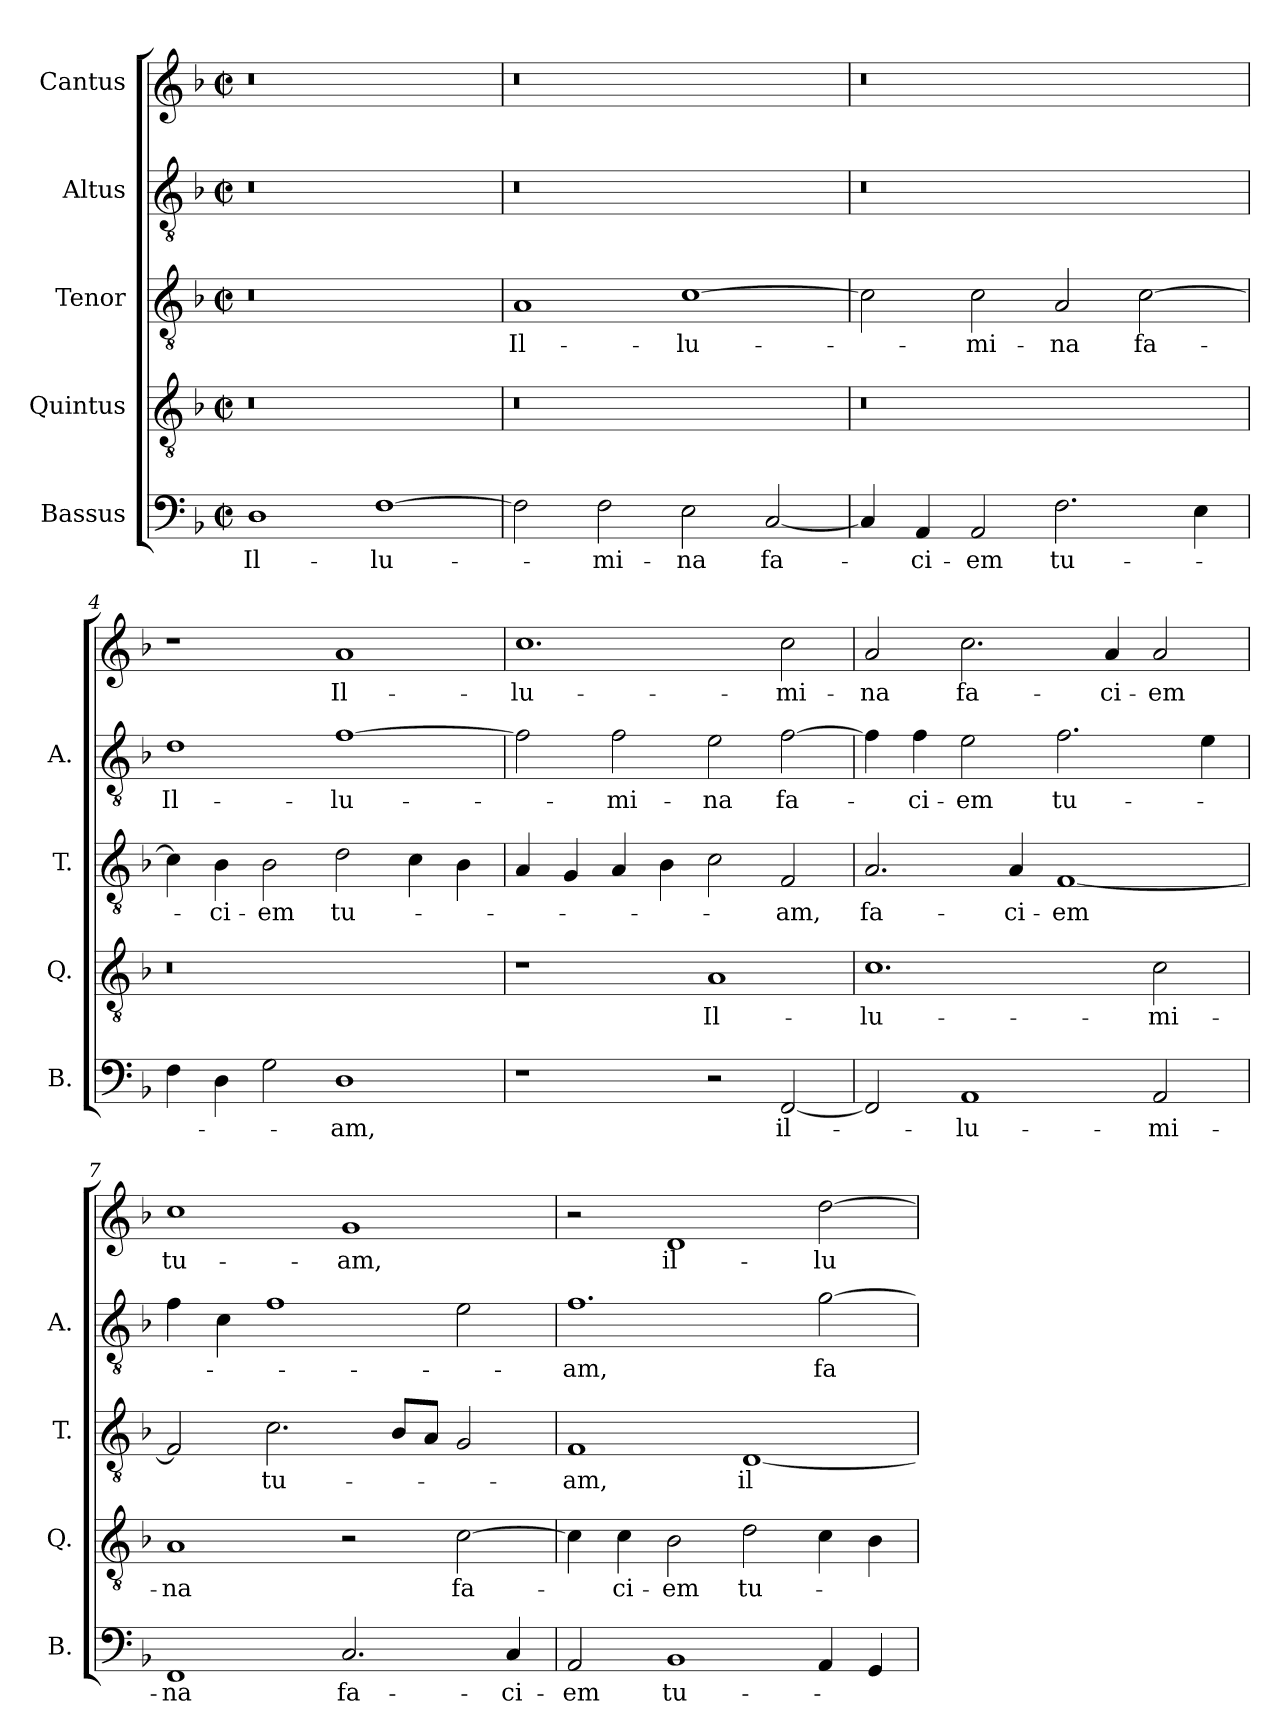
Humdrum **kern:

**kern	**text	**kern	**text	**kern	**text	**kern	**text	**kern	**text
*part5	*part5	*part4	*part4	*part3	*part3	*part2	*part2	*part1	*part1
*staff5	*staff5	*staff4	*staff4	*staff3	*staff3	*staff2	*staff2	*staff1	*staff1
*I"Bassus	*	*I"Quintus	*	*I"Tenor	*	*I"Altus	*	*I"Cantus	*
*I'B.	*	*I'Q.	*	*I'T.	*	*I'A.	*	*	*
*clefF4	*	*clefGv2	*	*clefGv2	*	*clefGv2	*	*clefG2	*
*k[b-]	*	*k[b-]	*	*k[b-]	*	*k[b-]	*	*k[b-]	*
*F:	*	*F:	*	*F:	*	*F:	*	*F:	*
*M2/2	*	*M2/2	*	*M2/2	*	*M2/2	*	*M2/2	*
*met(c|)	*	*met(c|)	*	*met(c|)	*	*met(c|)	*	*met(c|)	*
=1	=1	=1	=1	=1	=1	=1	=1	=1	=1
!	!	!LO:N:vis=0	!	!LO:N:vis=0	!	!LO:N:vis=0	!	!LO:N:vis=0	!
1D\	Il-	1r	.	1r	.	1r	.	1r	.
[1F\	-lu-	1ryy	.	1ryy	.	1ryy	.	1ryy	.
=2	=2	=2	=2	=2	=2	=2	=2	=2	=2
!	!	!LO:N:vis=0	!	!	!	!LO:N:vis=0	!	!LO:N:vis=0	!
2F\]	.	1r	.	1A/	Il-	1r	.	1r	.
2F\	-mi-	.	.	.	.	.	.	.	.
2E\	-na	1ryy	.	[1c\	-lu-	1ryy	.	1ryy	.
[2C/	fa-	.	.	.	.	.	.	.	.
=3	=3	=3	=3	=3	=3	=3	=3	=3	=3
!	!	!LO:N:vis=0	!	!	!	!LO:N:vis=0	!	!LO:N:vis=0	!
4C/]	.	1r	.	2c\]	.	1r	.	1r	.
4AA/	-ci-	.	.	.	.	.	.	.	.
2AA/	-em	.	.	2c\	-mi-	.	.	.	.
2.F\	tu-	1ryy	.	2A/	-na	1ryy	.	1ryy	.
.	.	.	.	[2c\	fa-	.	.	.	.
4E\	.	.	.	.	.	.	.	.	.
=4	=4	=4	=4	=4	=4	=4	=4	=4	=4
!	!	!LO:N:vis=0	!	!	!	!	!	!	!
4F\	.	1r	.	4c\]	.	1d\	Il-	1r	.
4D\	.	.	.	4B-\	-ci-	.	.	.	.
2G\	.	.	.	2B-\	-em	.	.	.	.
1D\	-am,	1ryy	.	2d\	tu-	[1f\	-lu-	1a/	Il-
.	.	.	.	4c\	.	.	.	.	.
.	.	.	.	4B-\	.	.	.	.	.
=5	=5	=5	=5	=5	=5	=5	=5	=5	=5
1r	.	1r	.	4A/	.	2f\]	.	1.cc\	-lu-
.	.	.	.	4G/	.	.	.	.	.
.	.	.	.	4A/	.	2f\	-mi-	.	.
.	.	.	.	4B-\	.	.	.	.	.
2r	.	1A/	Il-	2c\	.	2e\	-na	.	.
[2FF/	il-	.	.	2F/	-am,	[2f\	fa-	2cc\	-mi-
=6	=6	=6	=6	=6	=6	=6	=6	=6	=6
2FF/]	.	1.c\	-lu-	2.A/	fa-	4f\]	.	2a/	-na
.	.	.	.	.	.	4f\	-ci-	.	.
1AA/	-lu-	.	.	.	.	2e\	-em	2.cc\	fa-
.	.	.	.	4A/	-ci-	.	.	.	.
.	.	.	.	[1F/	-em	2.f\	tu-	.	.
.	.	.	.	.	.	.	.	4a/	-ci-
2AA/	-mi-	2c\	-mi-	.	.	.	.	2a/	-em
.	.	.	.	.	.	4e\	.	.	.
=7	=7	=7	=7	=7	=7	=7	=7	=7	=7
1FF/	-na	1A/	-na	2F/]	.	4f\	.	1cc\	tu-
.	.	.	.	.	.	4c\	.	.	.
.	.	.	.	2.c\	tu-	1f\	.	.	.
2.C/	fa-	2r	.	.	.	.	.	1g/	-am,
.	.	.	.	8B-/L	.	.	.	.	.
.	.	.	.	8A/J	.	.	.	.	.
.	.	[2c\	fa-	2G/	.	2e\	.	.	.
4C/	-ci-	.	.	.	.	.	.	.	.
=8	=8	=8	=8	=8	=8	=8	=8	=8	=8
2AA/	-em	4c\]	.	1F/	-am,	1.f\	-am,	2r	.
.	.	4c\	-ci-	.	.	.	.	.	.
1BB-/	tu-	2B-\	-em	.	.	.	.	1d/	il-
.	.	2d\	tu-	[1D/	il-	.	.	.	.
4AA/	.	4c\	.	.	.	[2g\	fa-	[2dd\	-lu-
4GG/	.	4B-\	.	.	.	.	.	.	.
=	=	=	=	=	=	=	=	=	=
*-	*-	*-	*-	*-	*-	*-	*-	*-	*-
